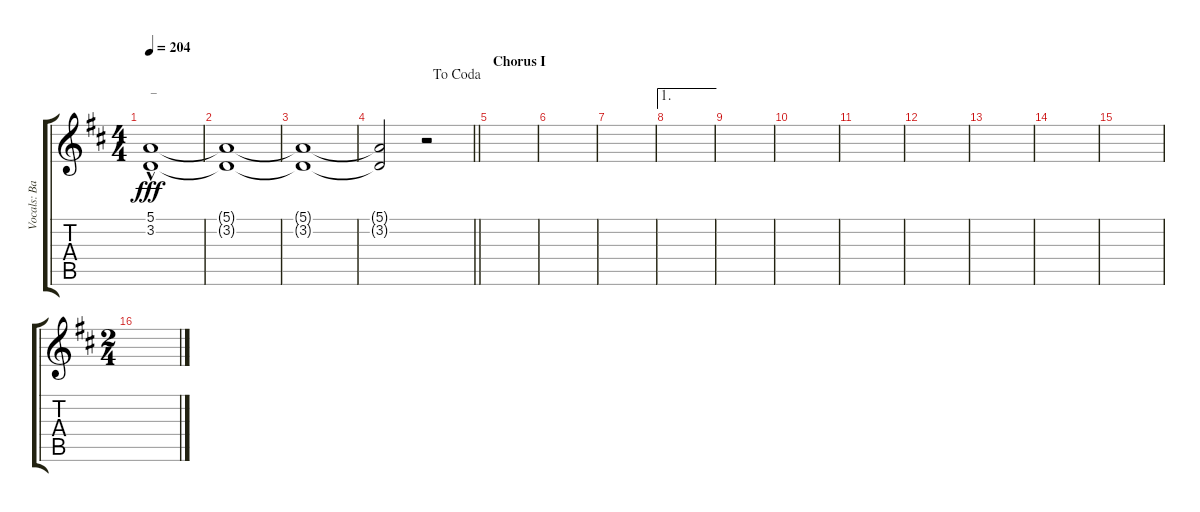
\track ("Vocals: Back" "Vocals: Ba") {instrument pad1newage}
\staff {score tabs}
\tuning (E4 B3 G3 D3 A2 E2) {hide}
\ts (4 4)
\tempo 204
\clef g2
\ks d
(5.1{hac} 3.2{hac}).1{txt "_" dy fff} |
(5.1{t} 3.2{t}).1 |
(5.1{t} 3.2{t}).1 |
\jump dacoda
\barLineRight lightlight
(5.1{t} 3.2{t}).2 r.2 |
\section ("" "Chorus I")
|
|
|
\ae 1
|
|
|
|
|
|
|
|
\ts (2 4)
